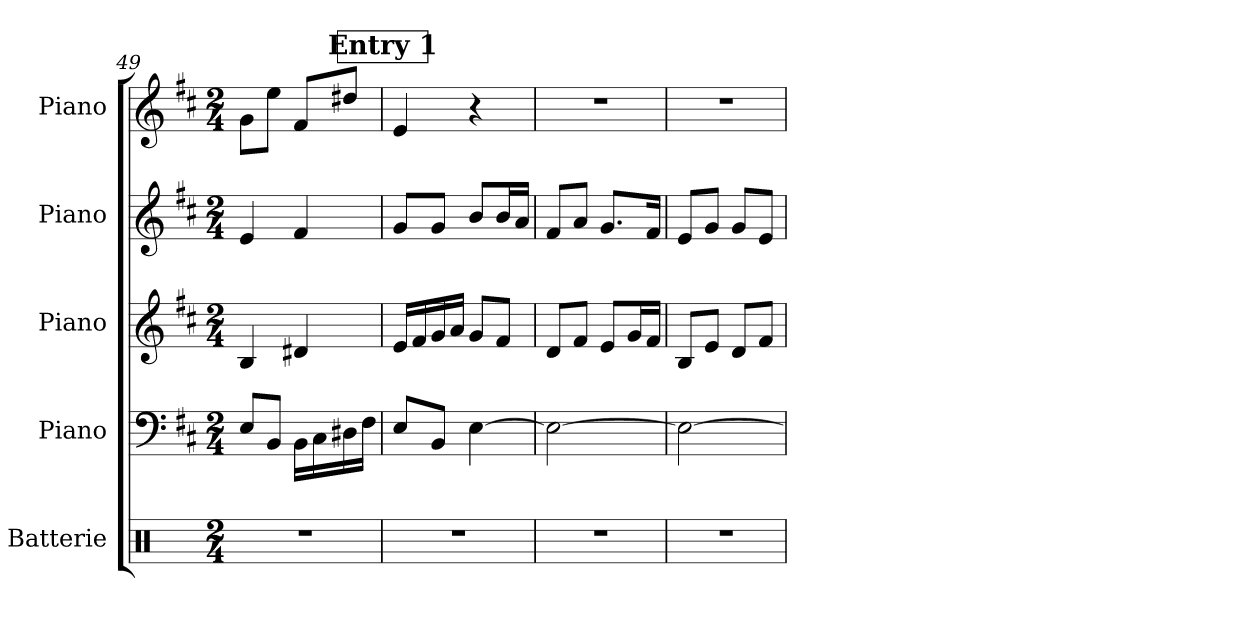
**kern	**kern	**kern	**kern	**kern
*part5	*part4	*part3	*part2	*part1
*staff5	*staff4	*staff3	*staff2	*staff1
*I"Batterie	*I"Piano	*I"Piano	*I"Piano	*I"Piano
*I'Batt.	*I'Pia.	*I'Pia.	*I'Pia.	*I'Pia.
*clefX	*clefF4	*clefG2	*clefG2	*clefG2
*k[]	*k[f#c#]	*k[f#c#]	*k[f#c#]	*k[f#c#]
*M2/4	*M2/4	*M2/4	*M2/4	*M2/4
=49	=49	=49	=49	=49
2r	8E/L	4B/	4e/	8g\L
.	8BB/J	.	.	8ee\J
.	16BB\LL	4d#X/	4f#/	8f#/L
.	16C#\	.	.	.
.	16D#X\	.	.	8dd#X/J
.	16F#\JJ	.	.	.
!!LO:REH:place=s1:a:B:t=Entry 1
=50	=50	=50	=50	=50
2r	8E/L	16e/LL	8g/L	4e/
.	.	16f#/	.	.
.	8BB/J	16g/	8g/J	.
.	.	16a/JJ	.	.
.	[4E\	8g/L	8b/L	4r
.	.	8f#/J	16b/L	.
.	.	.	16a/JJ	.
=51	=51	=51	=51	=51
2r	2E\_	8d/L	8f#/L	2r
.	.	8f#/J	8a/J	.
.	.	8e/L	8.g/L	.
.	.	16g/L	.	.
.	.	16f#/JJ	16f#/Jk	.
!!LO:PB:g=z
=52	=52	=52	=52	=52
2r	2E\_	8B/L	8e/L	2r
.	.	8e/J	8g/J	.
.	.	8d/L	8g/L	.
.	.	8f#/J	8e/J	.
=	=	=	=	=
*-	*-	*-	*-	*-
